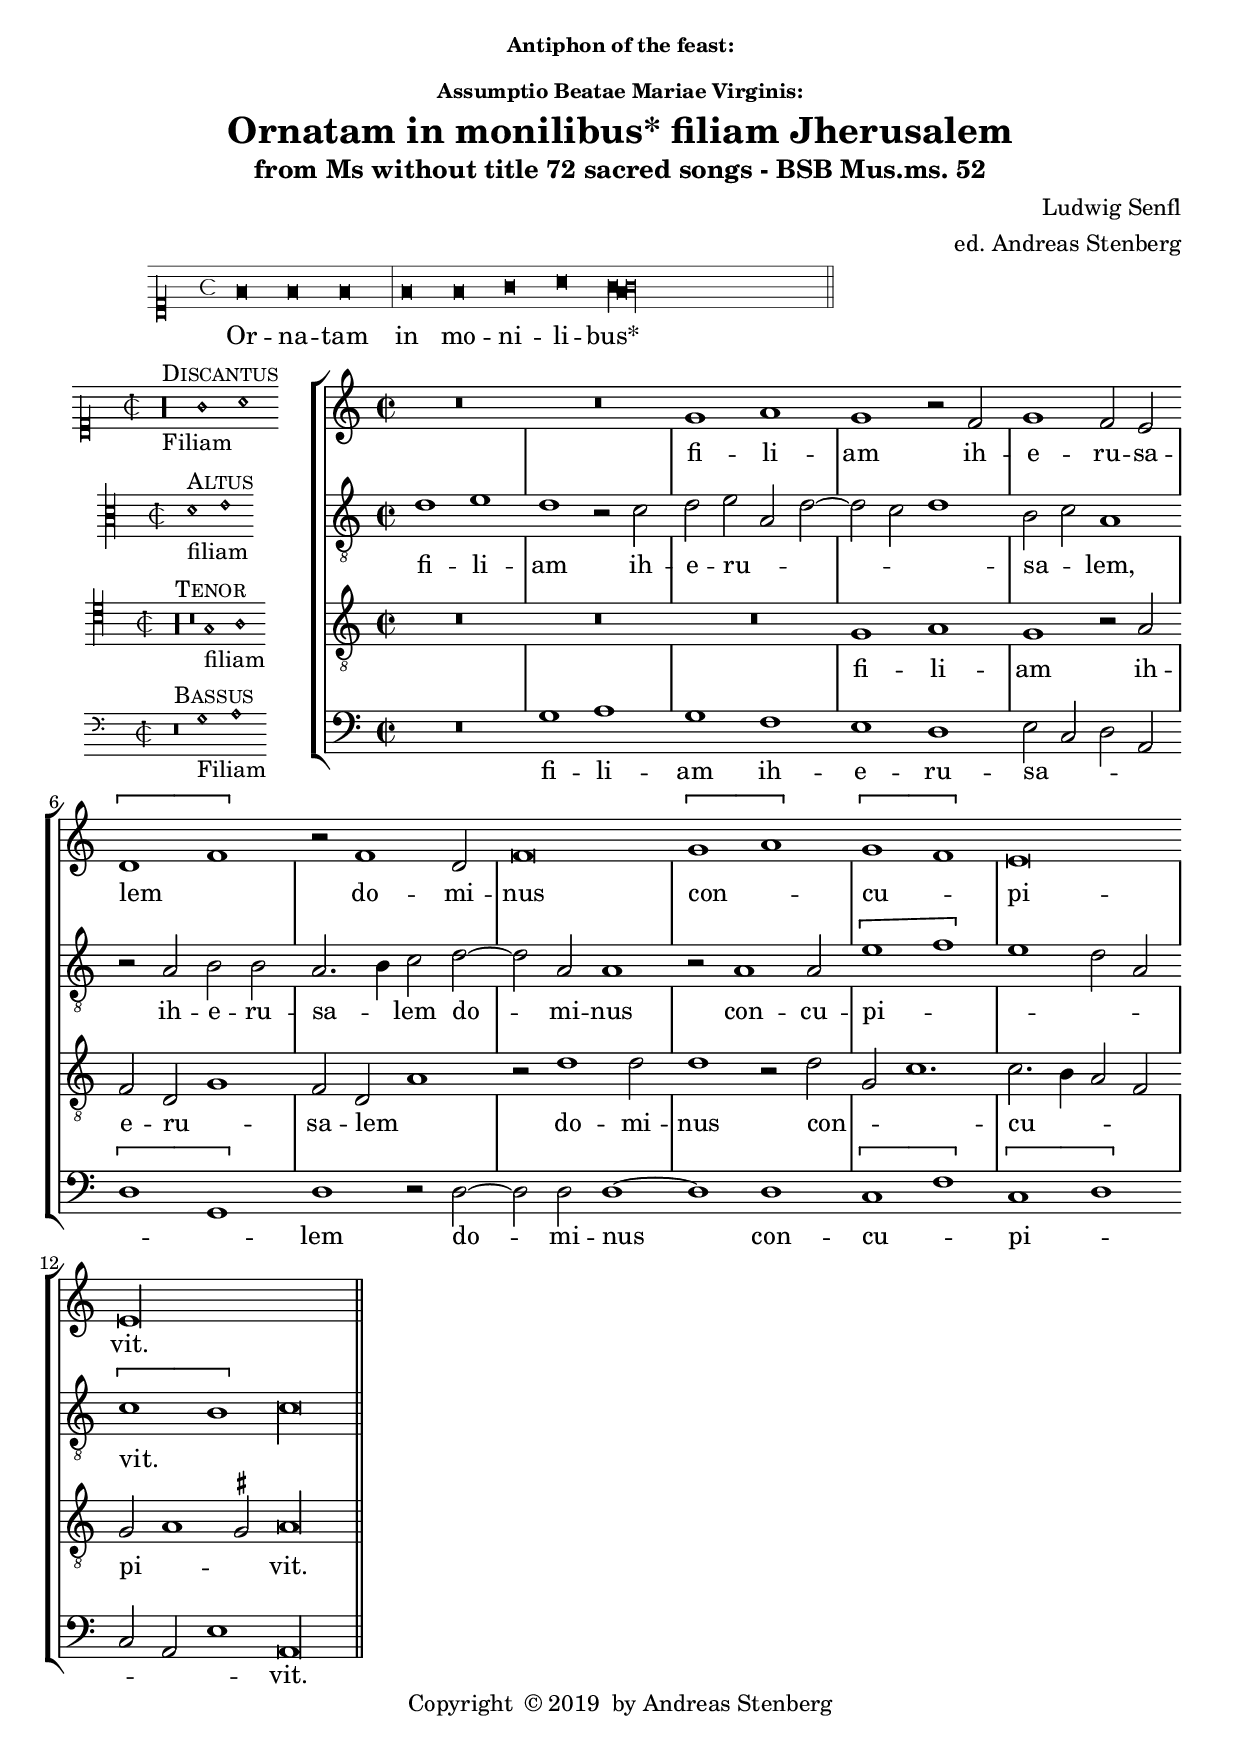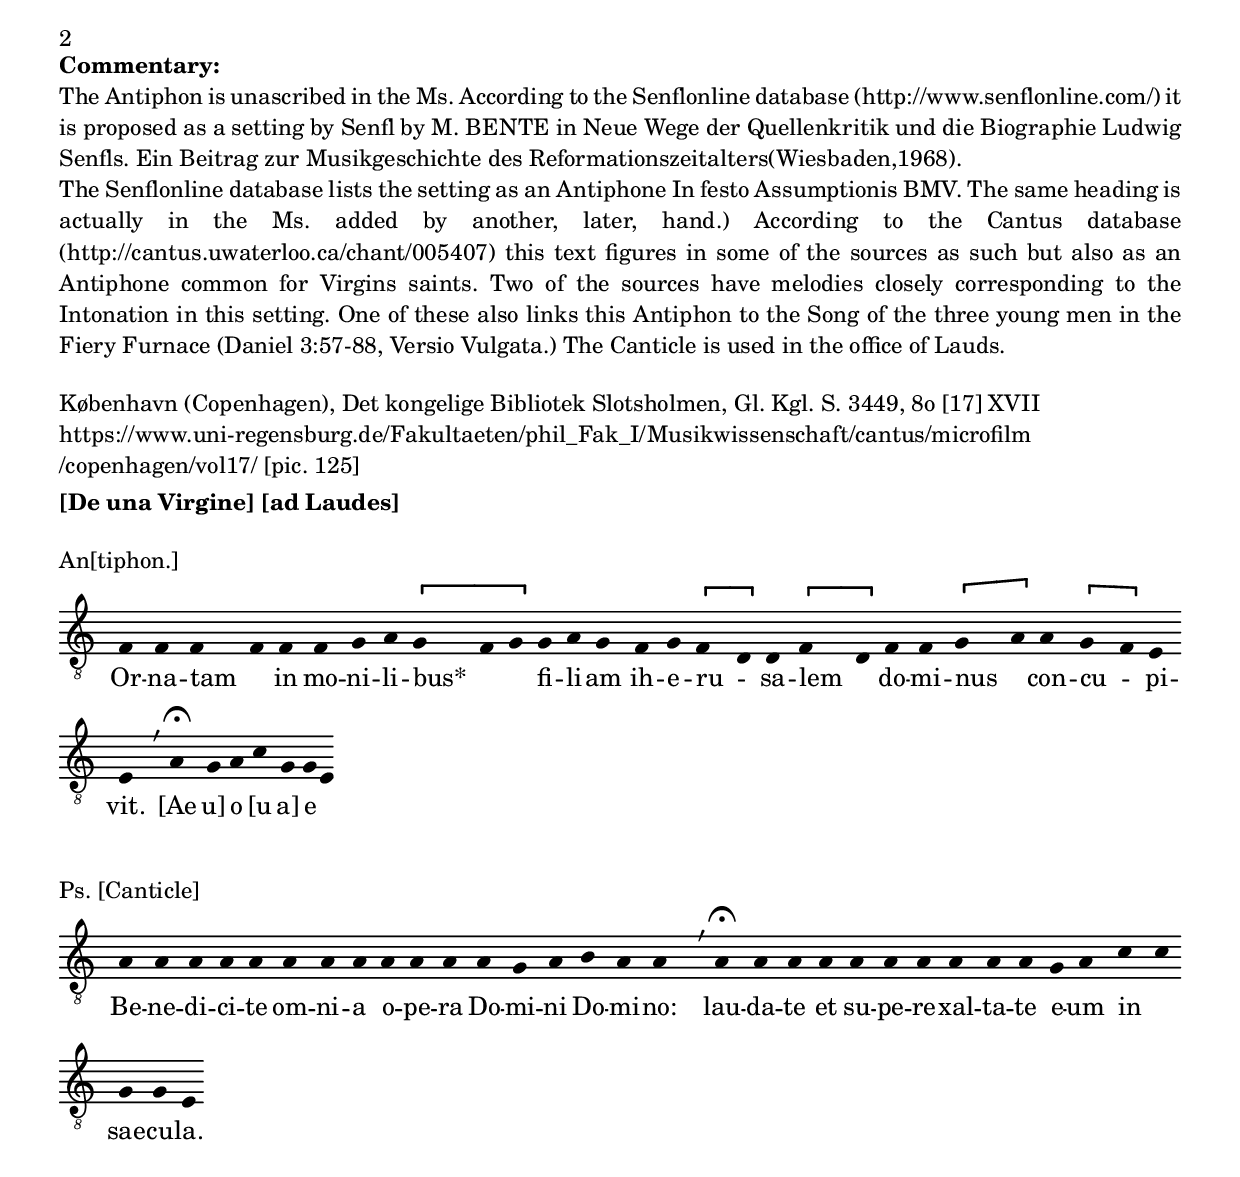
\version "2.18.0"
\include "deutsch.ly"
ficta = \once \set suggestAccidentals =##t
%% from gregoriana.ly
virgula = {
  \once \override BreathingSign.text = #(make-musicglyph-markup "scripts.rcomma")
  \once \override BreathingSign.font-size = #-2

  % Workaround: add padding.  Correct fix would be spacing engine handle this.
  \once \override BreathingSign.minimum-X-extent = #'(-1.0 . 0.0)
  \once \override BreathingSign.minimum-Y-extent = #'(-2.5 . 2.5)

  \breathe
}
caesura = {
  \once \override BreathingSign.text = #(make-musicglyph-markup "scripts.rvarcomma")
  \once \override BreathingSign.font-size = #-2

  % Workaround: add padding.  Correct fix would be spacing engine handle this.
  \once \override BreathingSign.minimum-X-extent = #'(-1.0 . 0.0)
  \once \override BreathingSign.minimum-Y-extent = #'(-2.5 . 2.5)

  \breathe
}
divisioMinima = {
  \once \override BreathingSign.stencil = #ly:breathing-sign::divisio-minima

  % Workaround: add padding.  Correct fix would be spacing engine handle this.
  \once \override BreathingSign.minimum-X-extent = #'(-1.0 . 0.0)
  \once \override BreathingSign.minimum-Y-extent = #'(-2.5 . 2.5)

  \breathe
}
divisioMaior = {
  \once \override BreathingSign.stencil = #ly:breathing-sign::divisio-maior
  \once \override BreathingSign.Y-offset = #0

  % Workaround: add padding.  Correct fix would be spacing engine handle this.
  \once \override BreathingSign.minimum-X-extent = #'(-1.0 . 0.0)
  \once \override BreathingSign.minimum-Y-extent = #'(-2.5 . 2.5)

  \breathe
}
divisioMaxima = {
  \once \override BreathingSign.stencil = #ly:breathing-sign::divisio-maxima
  \once \override BreathingSign.Y-offset = #0

  % Workaround: add padding.  Correct fix would be spacing engine handle this.
  \once \override BreathingSign.minimum-X-extent = #'(-1.0 . 0.0)
  \once \override BreathingSign.minimum-Y-extent = #'(-2.5 . 2.5)

  \breathe
}
finalis = {
  \once \override BreathingSign.stencil = #ly:breathing-sign::finalis
  \once \override BreathingSign.Y-offset = #0

  % Workaround: add padding.  Correct fix would be spacing engine handle this.
  \once \override BreathingSign.minimum-X-extent = #'(-1.0 . 0.0)
  \once \override BreathingSign.minimum-Y-extent = #'(-2.5 . 2.5)

  \breathe
}
\header {
  title = \markup {
    \center-column {
      \small "Antiphon of the feast:"
      \small "Assumptio Beatae Mariae Virginis:"
      "Ornatam in monilibus* filiam Jherusalem"
      %      "Wann er zu nacht"
      \vspace #0.5
    }
  }
  subtitle = "from Ms without title 72 sacred songs - BSB Mus.ms. 52"
  composer = "Ludwig Senfl"
  arranger = "ed. Andreas Stenberg"
  poet = ""
  meter =""
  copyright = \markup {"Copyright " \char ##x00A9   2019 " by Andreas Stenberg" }
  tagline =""
}
Inton = \relative c' {
  \set Score.tempoHideNote = ##t
  \tempo \breve = 86
  \override NoteHead.style = #'blackpetrucci
  f\breve
  f\breve
  f\breve
  \divisioMaxima
  f\breve
  f\breve
  g\breve
  a\breve
  \[g\breve(
  f\breve   \override NoteHead.style = #'petrucci
  g\longa\]
\finalis
}
\score {
  <<
    \new MensuralVoice = "discantus" {
      \clef "petrucci-c1"
      \hide Score.BarNumber {
        \Inton
      }
    }
    \new Lyrics \lyricsto "discantus" {
      Or -- na -- tam in mo -- ni -- li -- bus*
    }
  >>
  \layout {
    line-width = #180
  }
}

global = {
  \key c \major
}
%% PDF p. 145 - 146.
sopMusic = \relative c'' {

  \set Score.tempoHideNote = ##t
  \tempo 1 = 86
  \time 2/2
  \set Timing.measureLength = #(ly:make-moment 4/2)
  \override Staff.BarLine.transparent = ##t
 R\breve*2
 g1 a1
 g1 r2 f2
 g1 f2 e2
 \[d1( f1)\]		%% end of second line in orig.
 r2 f1 d2
 f\breve
 \[g1( a1)\]
 \[g1( f1)\]
 e\breve
 \cadenzaOn
 e\longa
 \revert Staff.BarLine.transparent
  \bar "||"
}
sopWords = \lyricmode {
%Ornata in monilibus*
fi -- li -- am ih -- e -- ru -- sa -- lem
do -- mi -- nus con -- cu -- pi -- vit.
}
altoMusic = \relative c' {
  \clef "G_8"
  \override Staff.BarLine.transparent = ##t
  d1 e1
  d1 r2 c2
  d2 e2( a,2 d2~
  d2 c2 d1)			%% end of first line in orig.
  h2( c2) a1
  r2 a2 h2 h2
  a2.( h4) c2 d2~
  d2 a2 a1			%% end of second line.
  r2 a1 a2
  \[e'1( f1\]
  e1 d2 a2)
  \[c1( h1\]
  c\longa*1/2)
  \revert Staff.BarLine.transparent
}
altoWords = \lyricmode {
%Ornata in monilibus*
fi -- li -- am ih -- e -- ru -- sa -- lem,
ih -- e -- ru -- sa -- lem
do -- mi -- nus con -- cu -- pi -- vit.
}
tenorMusic = \relative c' {
  \clef "G_8"
  \override Staff.BarLine.transparent = ##t
   R\breve*3
   g1 a1
   g1 r2 a2
   f2 d2( g1)			%% end of first line in orig.
   f2 d2( a'1)
   r2 d1 d2
   d1 r2 d2(
   g,2 c1.)			%% end of second line.
   c2.( h4 a2 f2)
   g2( a1 \ficta gis2)
   a\longa*1/2
 \revert Staff.BarLine.transparent
}
tenorWords = \lyricmode {
%Ornata in monilibus*
fi -- li -- am ih -- e -- ru -- sa -- lem
do -- mi -- nus con -- cu -- pi -- vit.
}
bassMusic = \relative c {
  \override Staff.BarLine.transparent = ##t
  R\breve
  g'1 a1
  g1 f1
  e1 d1			%% end of first line in orig.
  e2( c2 d2 a2
  \[d1 g,1)\]
  d'1 r2 d2~
  d2 d2 d1~
  d1 d1			%% end of second line.
  \[c1( f1)\]
  \[c1( d1\]
  c2 a2 e'1)
  a,\longa*1/2
  \revert Staff.BarLine.transparent
}
bassWords = \lyricmode {
%Ornata in monilibus*
fi -- li -- am ih -- e -- ru -- sa -- lem
do -- mi -- nus con -- cu -- pi -- vit.
}
incipitDiscantus = \markup {
  \score {
    {
      %      \set Staff.instrumentName = #"Tenor "
      \override NoteHead.style = #'neomensural
      \override Rest.style = #'neomensural
      \override Staff.TimeSignature.style = #'mensural
      \cadenzaOn
      \clef "petrucci-c1"
      \key c \major
      \time 2/2

      r\longa^\markup { \smallCaps"Discantus"}
      _"Filiam"
      g'1 a'1
    }
    \layout {
      \context {
        \Voice
        \remove "Ligature_bracket_engraver"
        \consists "Mensural_ligature_engraver"
      }
      line-width = 4.5\cm
    }
  }
}


incipitAltus = \markup {
  \score {
    {
      %      \set Staff.instrumentName = #"Tenor "
      \override NoteHead.style = #'neomensural
      \override Rest.style = #'neomensural
      \override Staff.TimeSignature.style = #'mensural
      \cadenzaOn
      \clef "petrucci-c3"
      \key c \major
      \time 2/2
      d'1^\markup \smallCaps"Altus"_"filiam"
      e'1
    }
    \layout {
      \context {
        \Voice
        \remove "Ligature_bracket_engraver"
        \consists "Mensural_ligature_engraver"
      }
      line-width = 4.5\cm
    }
  }
}


incipitTenor = \markup {
  \score {
    {
      %      \set Staff.instrumentName = #"Tenor "
      \override NoteHead.style = #'neomensural
      \override Rest.style = #'neomensural
      \override Staff.TimeSignature.style = #'mensural
      \cadenzaOn
      \clef "petrucci-c4"
      \key c \major
      \time 2/2
      r\longa ^\markup \smallCaps"Tenor"
      r\breve
      g1_"filiam" a1
    }
    \layout {
      \context {
        \Voice
        \remove "Ligature_bracket_engraver"
        \consists "Mensural_ligature_engraver"
      }
      line-width = 5.0\cm
    }
  }
}
#(append! supported-clefs '(("mensural-f3" . ("clefs.mensural.f" 0 0))))

incipitBassus = \markup {
  \score {
    {
      %      \set Staff.instrumentName = #"Tenor "
      \override NoteHead.style = #'neomensural
      \override Rest.style = #'neomensural
      \override Staff.TimeSignature.style = #'mensural
      \cadenzaOn
      \clef "mensural-f"
      \key c \major
      \time 2/2
      r\breve^\markup \smallCaps"Bassus"
      g1_"Filiam" a1

    }
    \layout {
      \context {
        \Voice
        \remove "Ligature_bracket_engraver"
        \consists "Mensural_ligature_engraver"
      }
      line-width = 4.5\cm
    }
  }
}


\score {
  <<
    \new StaffGroup \with {
      \override VerticalAxisGroup.staff-staff-spacing = #'((basic-distance . 12))
    } <<
      \new Staff = treble <<
        \set Staff.instrumentName = \incipitDiscantus
        \new Voice = "sopranos" {
          \set  Staff.midiInstrument ="choir aahs"
          %	\voiceOne
          << \global \sopMusic >>
        }
      >>
      \new Lyrics = sopranos { s1 }

      \new Staff = "medius" <<
        \set Staff.instrumentName = \incipitAltus

        \new Voice = "altos" {
          %	\voiceTwo
          \set  Staff.midiInstrument ="choir aahs"
          << \global \altoMusic >>
        }
      >>

      \new Lyrics = "altos" { s1 }
      \new Staff = tenors <<
        \set Staff.instrumentName = \incipitTenor

        \clef "treble"
        \new Voice = "tenors" {
          \set  Staff.midiInstrument ="choir aahs"
          %	\voiceOne
          << \global \tenorMusic >>
        }
      >>
      \new Lyrics = "tenors" { s1 }

      \new Staff ="basses" {
        \set Staff.instrumentName = \incipitBassus

        \new Voice = "basses" {
          \set  Staff.midiInstrument ="choir aahs"
          \clef "bass"
          %	\voiceTwo
          << \global \bassMusic >>
        }
      }
    >>
    \new Lyrics = basses { s1 }

    \context Lyrics = sopranos \lyricsto sopranos \sopWords
    \context Lyrics = altos \lyricsto altos \altoWords
    \context Lyrics = tenors \lyricsto tenors \tenorWords
    \context Lyrics = basses \lyricsto basses \bassWords
  >>
  \layout {
    \context {
      \Score
      % no bars in staves
      %      \override BarLine.transparent = ##t

    }
    % the next three instructions keep the lyrics between the bar lines
    \context {
      \Lyrics
      \consists "Bar_engraver"
      \override BarLine.transparent = ##t
    }
    \context {
      \StaffGroup
      \consists "Separating_line_group_engraver"
    }
    \context {
      \Voice
      % no slurs
      \override Slur.transparent = ##t
      % Comment in the below "\remove" command to allow line
      % breaking also at those barlines where a note overlaps
      % into the next bar.  The command is commented out in this
      % short example score, but especially for large scores, you
      % will typically yield better line breaking and thus improve
      % overall spacing if you comment in the following command.
      %\remove "Forbid_line_break_engraver"
    }
    indent = 4.5\cm
  }

}

%% Comments
\markup {
  \column {
    \bold "Commentary:"
    \justify-string #"The Antiphon is unascribed in the Ms. According to the Senflonline database (http://www.senflonline.com/) it 
is proposed as a setting by Senfl by M. BENTE in Neue  Wege  der  Quellenkritik  und  die  Biographie  Ludwig  
Senfls.  Ein  Beitrag  zur  Musikgeschichte  des Reformationszeitalters(Wiesbaden,1968). 

The Senflonline database lists the setting as an Antiphone In festo Assumptionis BMV. The same heading is 
actually in the Ms. added by another, later, hand.) According to the Cantus database 
(http://cantus.uwaterloo.ca/chant/005407) this text figures in some of the sources as such but also as an 
Antiphone common for Virgins saints. Two of the sources have melodies closely corresponding to the 
Intonation in this setting. One of these also links this Antiphon to the Song of the three young men in the 
Fiery Furnace (Daniel 3:57-88, Versio Vulgata.) The Canticle is used in the office of Lauds."
    \vspace #1.0
  }
}


\include "gregorian.ly"
\markup {
  \column {
 \line { København (Copenhagen), Det kongelige Bibliotek Slotsholmen, Gl. Kgl. S. 3449, 8o [17] XVII }
 \line { https://www.uni-regensburg.de/Fakultaeten/phil_Fak_I/Musikwissenschaft/cantus/microfilm}
 \line { /copenhagen/vol17/  [pic. 125]  }
 \vspace #0.2
 \line { \bold { [De una Virgine] [ad Laudes]} }
 \vspace #1.0
  }
}
chant = \relative c' {
  \clef "G_8"
f,4 f f\melisma f\melismaEnd
f f g a
\[g\melisma f g\melismaEnd\]
g a g f
g \[f\melisma d\melismaEnd\] d
\[f\melisma d\melismaEnd\] f f
\[g\melisma a\melismaEnd\] a \[g\melisma
f\melismaEnd\] e e
\divisioMaxima
a g a c
g g e \break
}

verba = \lyricmode {
Or -- na -- tam in mo -- ni -- li -- bus*
fi -- li -- am ih -- e -- ru -- sa -- lem
do -- mi -- nus con -- cu -- pi -- vit.
[Ae u] o [u a] e
}
\score {
  \new Staff <<
  \new Voice = "melody" \chant
  \new Lyrics = "one" \lyricsto melody \verba
  >>
  \layout {
    \context {
      \Staff
      \remove "Time_signature_engraver"
      \remove "Bar_engraver"
      \hide Stem
    }
  }
  \header {
    piece = "An[tiphon.]"
  }
}

chantPs = \relative c' {
  \clef "G_8"
  a4 a a a
  a a a a
  a a a a
  g a h a a
  \divisioMaxima
  a a a a
  a a a a
  a a g a
  c\melisma c\melismaEnd g g
  e
}

verbaPs = \lyricmode {
Be -- ne -- di -- ci -- te om -- ni -- a o -- pe -- ra Do -- mi -- ni Do -- mi -- no:
lau -- da -- te et su -- pe -- re -- xal -- ta -- te e -- um in sae -- cu -- la.
}
\score {
  \new Staff <<
  \new Voice = "melody" \chantPs
  \new Lyrics = "one" \lyricsto melody \verbaPs
  >>
  \layout {
    \context {
      \Staff
      \remove "Time_signature_engraver"
      \remove "Bar_engraver"
      \hide Stem
    }
  }
  \header {
    piece = "Ps. [Canticle]"
  }
}

%% midi output
\score {
  <<
    \new StaffGroup <<
      \new Staff = treble <<
        \set Staff.instrumentName = \incipitDiscantus
        \new Voice = "sopranos" {
          \set  Staff.midiInstrument ="choir aahs"
          %	\voiceOne
          << \global { \Inton  \sopMusic } >>
        }
      >>
      \new Lyrics = sopranos { s1 }

      \new Staff = "medius" <<
        \set Staff.instrumentName = \incipitAltus

        \new Voice = "altos" {
          %	\voiceTwo
          \set  Staff.midiInstrument ="choir aahs"
          << \global { s\breve*11 \altoMusic } >>
        }
      >>

      \new Lyrics = "altos" { s1 }
      \new Staff = tenors <<
        \set Staff.instrumentName = \incipitTenor

        \clef "treble"
        \new Voice = "tenors" {
          \set  Staff.midiInstrument ="choir aahs"
          %	\voiceOne
          << \global { s\breve*11 \tenorMusic } >>
        }
      >>
      \new Lyrics = "tenors" { s1 }

      \new Staff ="basses" {
        \set Staff.instrumentName = \incipitBassus

        \new Voice = "basses" {
          \set  Staff.midiInstrument ="choir aahs"
          \clef "G_8"
          %	\voiceTwo
          << \global { s\breve*11 \bassMusic } >>
        }
      }
    >>
    \new Lyrics = basses { s1 }

    \context Lyrics = sopranos \lyricsto sopranos \sopWords
    \context Lyrics = altos \lyricsto altos \altoWords
    \context Lyrics = tenors \lyricsto tenors \tenorWords
    \context Lyrics = basses \lyricsto basses \bassWords
  >>
%  \layout {}
  \midi {}
}
\paper {
  ragged-bottom = ##t
  ragged-last-bottom = ##t
  ragged-last = ##t
}

%{
convert-ly.py (GNU LilyPond) 2.18.2  convert-ly.py: Processing `'...
Applying conversion: 2.15.7, 2.15.9, 2.15.10, 2.15.16, 2.15.17,
2.15.18, 2.15.19, 2.15.20, 2.15.25, 2.15.32, 2.15.39, 2.15.40,
2.15.42, 2.15.43, 2.16.0, 2.17.0, 2.17.4, 2.17.5, 2.17.6, 2.17.11,
2.17.14, 2.17.15, 2.17.18, 2.17.19, 2.17.20, 2.17.25, 2.17.27,
2.17.29, 2.17.97, 2.18.0
%}
